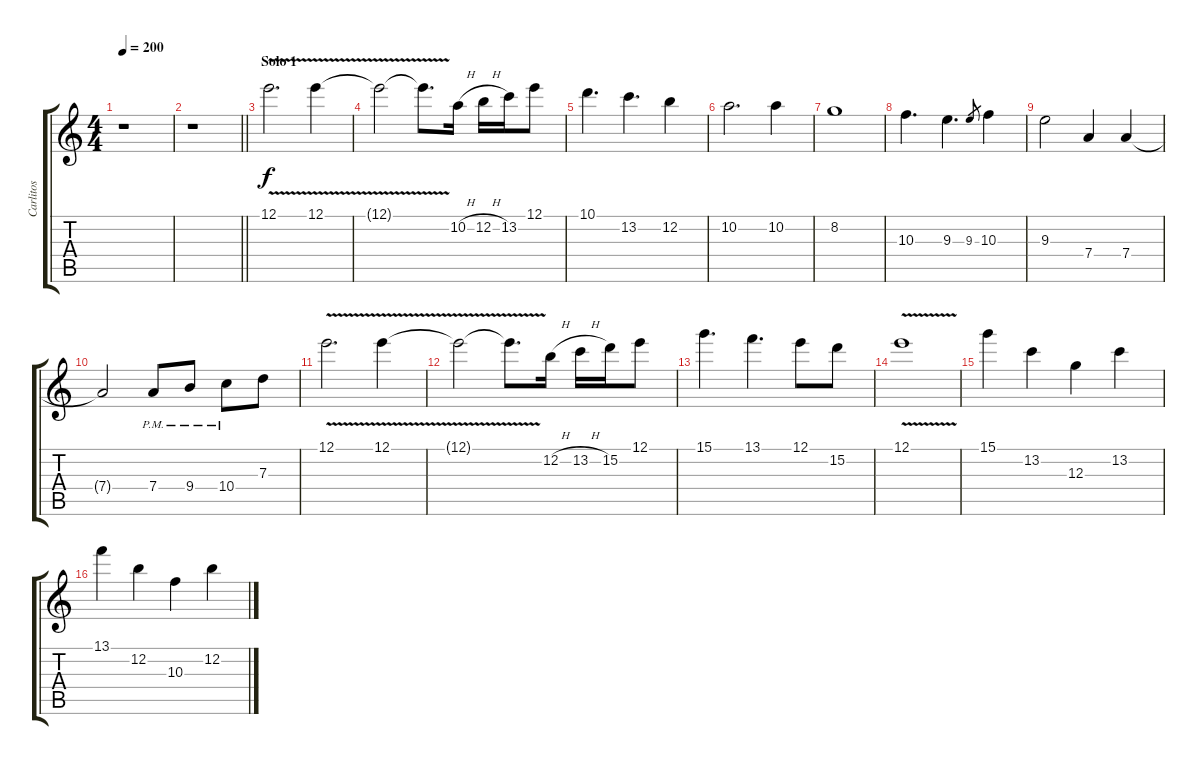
\track ("Carlitos" "Carlitos") {instrument distortionguitar}
\staff {score tabs}
\tuning (E4 B3 G3 D3 A2 E2) {hide}
\ts (4 4)
\tempo 200
\clef g2
\ks c
r.1{dy f} |
\barLineRight lightlight
r.1 |
\section ("" "Solo 1")
12.1{v}.2{d instrument overdrivenguitar} 12.1{v}.4 |
12.1{v t}.2 12.1{t}.8{d} 10.2{h}.16 12.2{h}.16 13.2.16 12.1.8 |
10.1.4{d} 13.2.4{d} 12.2.4 |
10.2.2{d} 10.2.4 |
8.2.1 |
10.3.4{d} 9.3.4{d} 9.3.8{gr} 10.3.4 |
9.3.2 7.4.4 7.4.4 |
7.4{t}.2 7.4{pm}.8 9.4{pm}.8 10.4{pm}.8 7.3.8 |
12.1{v}.2{d} 12.1{v}.4 |
12.1{v t}.2 12.1{t}.8{d} 12.2{h}.16 13.2{h}.16 15.2.16 12.1.8 |
15.1.4{d} 13.1.4{d} 12.1.8 15.2.8 |
12.1{v}.1 |
15.1.4 13.2.4 12.3.4 13.2.4 |
13.1.4 12.2.4 10.3.4 12.2.4
